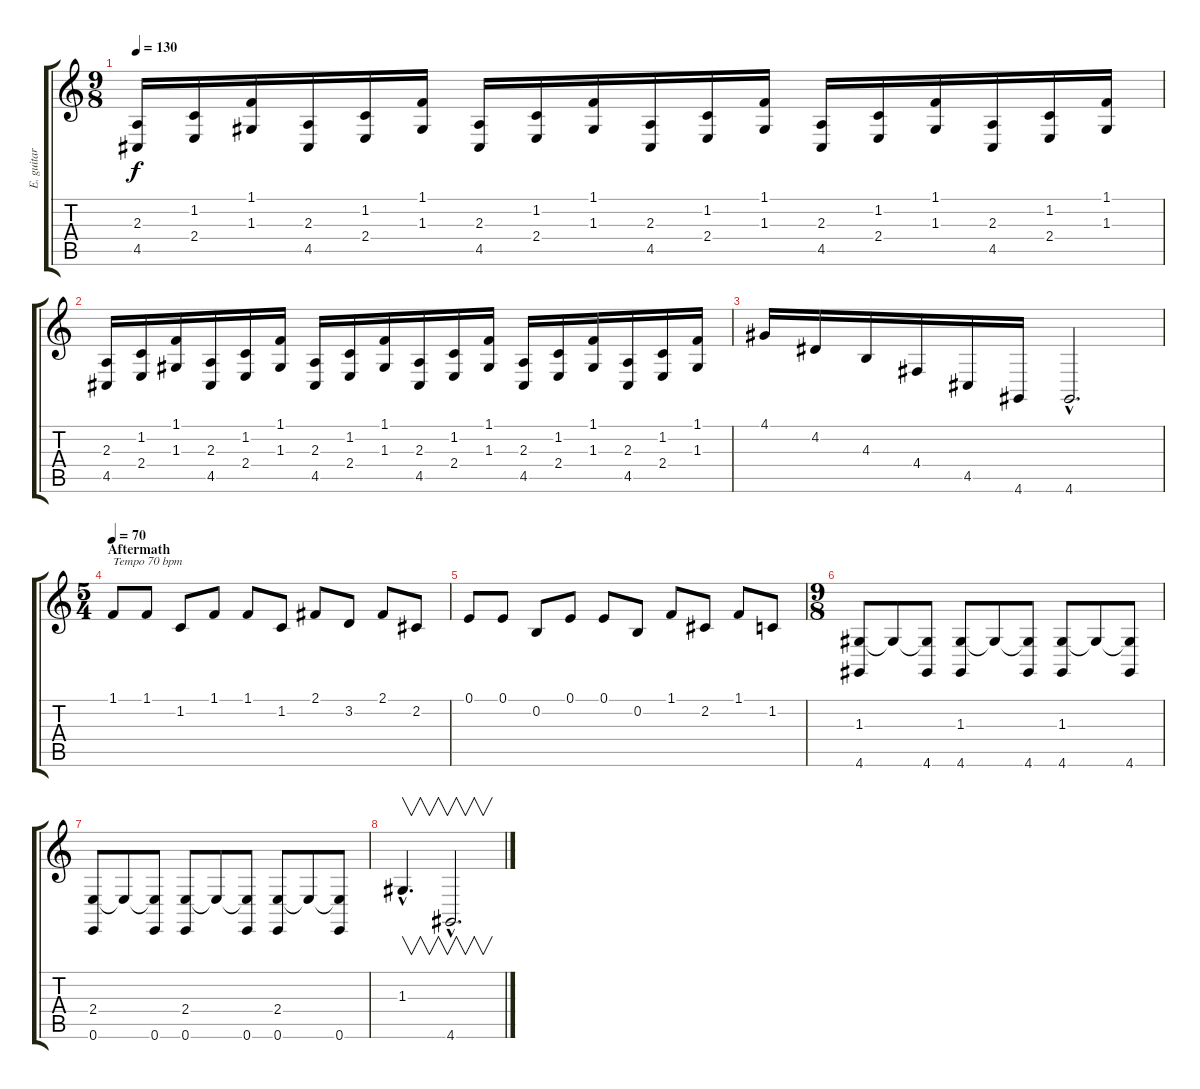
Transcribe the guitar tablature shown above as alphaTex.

\track ("E. guitar (sitar pedal)" "E. guitar ") {instrument sitar}
\staff {score tabs}
\tuning (E4 B3 G3 D3 A2 E2) {hide}
\ts (9 8)
\tempo 130
\clef g2
\ks c
(2.3 4.5).16{dy f} (1.2 2.4).16 (1.1 1.3).16 (2.3 4.5).16 (1.2 2.4).16 (1.1 1.3).16 (2.3 4.5).16 (1.2 2.4).16 (1.1 1.3).16 (2.3 4.5).16 (1.2 2.4).16 (1.1 1.3).16 (2.3 4.5).16 (1.2 2.4).16 (1.1 1.3).16 (2.3 4.5).16 (1.2 2.4).16 (1.1 1.3).16 |
(2.3 4.5).16 (1.2 2.4).16 (1.1 1.3).16 (2.3 4.5).16 (1.2 2.4).16 (1.1 1.3).16 (2.3 4.5).16 (1.2 2.4).16 (1.1 1.3).16 (2.3 4.5).16 (1.2 2.4).16 (1.1 1.3).16 (2.3 4.5).16 (1.2 2.4).16 (1.1 1.3).16 (2.3 4.5).16 (1.2 2.4).16 (1.1 1.3).16 |
4.1.16 4.2.16 4.3.16 4.4.16 4.5.16 4.6.16 4.6{hac}.2{d} |
\ts (5 4)
\section ("" "Aftermath")
\tempo 70
1.1.8{txt "Tempo 70 bpm" volume 9} 1.1.8 1.2.8 1.1.8 1.1.8 1.2.8 2.1.8 3.2.8 2.1.8 2.2.8 |
0.1.8{volume 7} 0.1.8 0.2.8 0.1.8 0.1.8 0.2.8 1.1.8 2.2.8 1.1.8 1.2.8 |
\ts (9 8)
(1.3 4.6).8 1.3{t}.8 (1.3{t} 4.6).8 (1.3 4.6).8 1.3{t}.8 (1.3{t} 4.6).8 (1.3 4.6).8 1.3{t}.8 (1.3{t} 4.6).8 |
(2.4 0.6).8 2.4{t}.8 (2.4{t} 0.6).8 (2.4 0.6).8 2.4{t}.8 (2.4{t} 0.6).8 (2.4 0.6).8 2.4{t}.8 (2.4{t} 0.6).8 |
1.3{hac}.4{v d} 4.6{hac}.2{v d}
